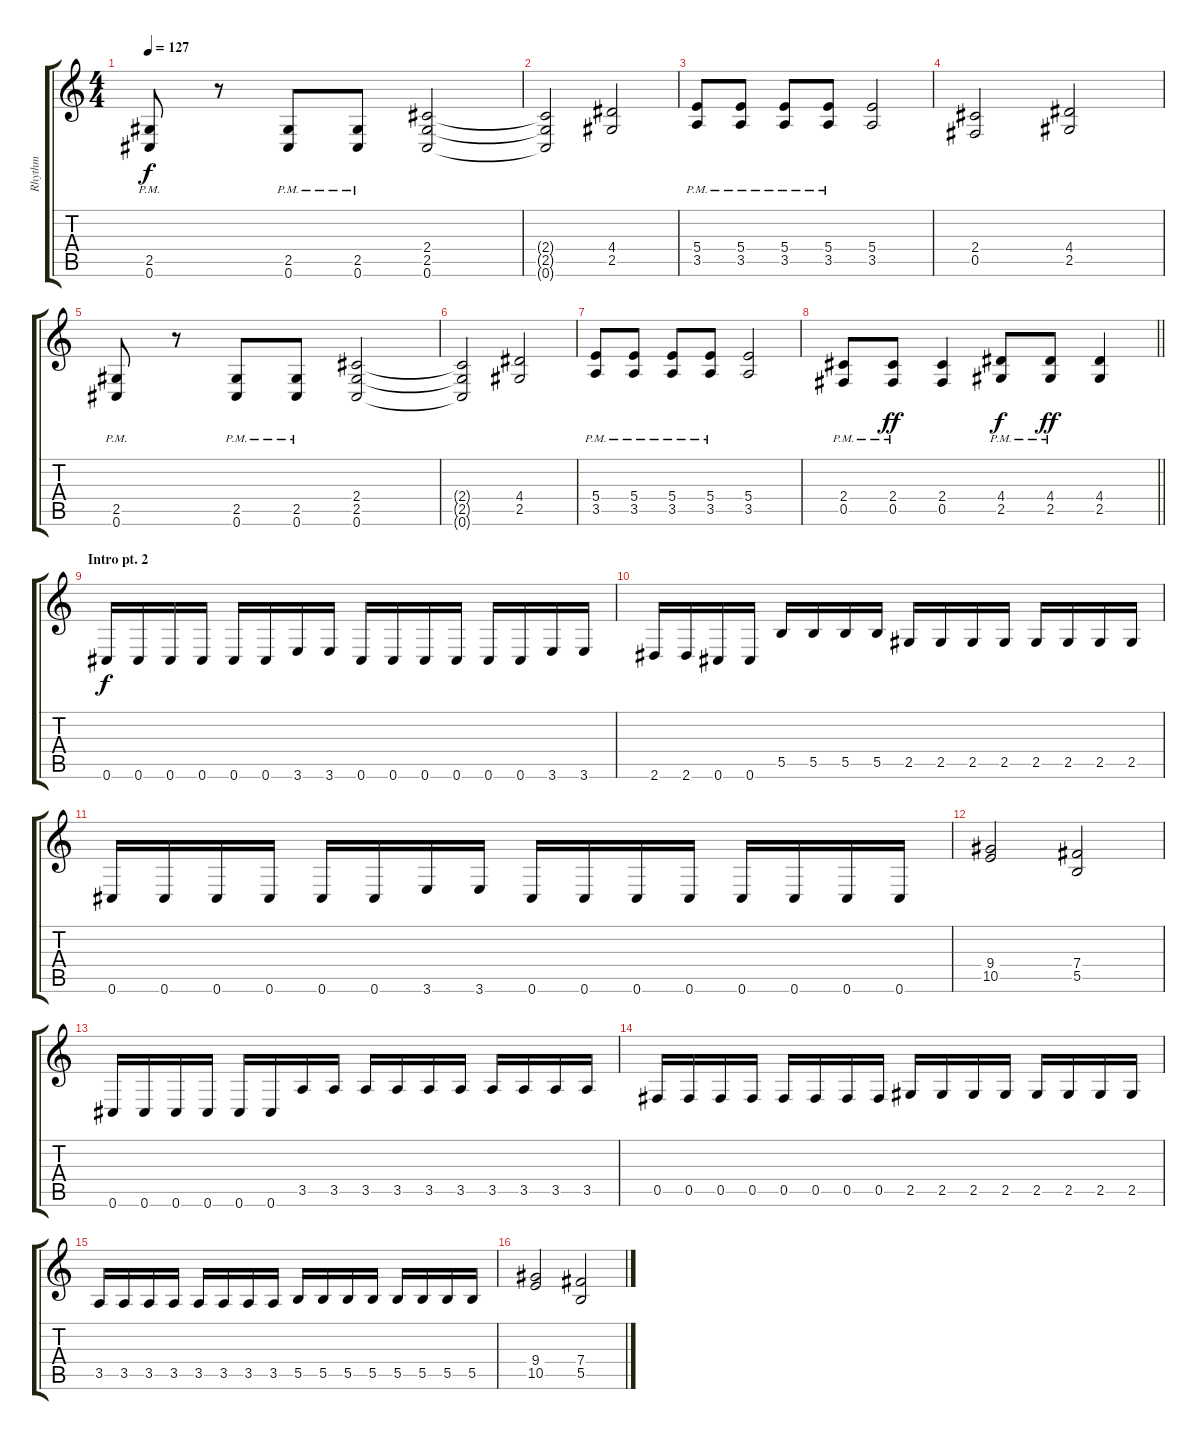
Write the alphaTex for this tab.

\track ("Rhythm" "Rhythm") {instrument distortionguitar}
\staff {score tabs}
\tuning (Db4 Ab3 E3 B2 Gb2 Db2) {hide}
\ts (4 4)
\tempo 127
\clef g2
\ks c
(2.5{pm} 0.6{pm}).8{dy f} r.8 (2.5{pm} 0.6{pm}).8 (2.5{pm} 0.6{pm}).8 (2.4 2.5 0.6).2 |
(2.4{t} 2.5{t} 0.6{t}).2 (4.4 2.5).2 |
(5.4{pm} 3.5{pm}).8 (5.4{pm} 3.5{pm}).8 (5.4{pm} 3.5{pm}).8 (5.4{pm} 3.5{pm}).8 (5.4 3.5).2 |
(2.4 0.5).2 (4.4 2.5).2 |
(2.5{pm} 0.6{pm}).8 r.8 (2.5{pm} 0.6{pm}).8 (2.5{pm} 0.6{pm}).8 (2.4 2.5 0.6).2 |
(2.4{t} 2.5{t} 0.6{t}).2 (4.4 2.5).2 |
(5.4{pm} 3.5{pm}).8 (5.4{pm} 3.5{pm}).8 (5.4{pm} 3.5{pm}).8 (5.4{pm} 3.5{pm}).8 (5.4 3.5).2 |
\barLineRight lightlight
(2.4{pm} 0.5{pm}).8 (2.4{pm} 0.5{pm}).8{dy ff} (2.4 0.5).4 (4.4{pm} 2.5{pm}).8{dy f} (4.4{pm} 2.5{pm}).8{dy ff} (4.4 2.5).4 |
\section ("" "Intro pt. 2")
0.6.16{dy f} 0.6.16 0.6.16 0.6.16 0.6.16 0.6.16 3.6.16 3.6.16 0.6.16 0.6.16 0.6.16 0.6.16 0.6.16 0.6.16 3.6.16 3.6.16 |
2.6.16 2.6.16 0.6.16 0.6.16 5.5.16 5.5.16 5.5.16 5.5.16 2.5.16 2.5.16 2.5.16 2.5.16 2.5.16 2.5.16 2.5.16 2.5.16 |
0.6.16 0.6.16 0.6.16 0.6.16 0.6.16 0.6.16 3.6.16 3.6.16 0.6.16 0.6.16 0.6.16 0.6.16 0.6.16 0.6.16 0.6.16 0.6.16 |
(9.4 10.5).2 (7.4 5.5).2 |
0.6.16 0.6.16 0.6.16 0.6.16 0.6.16 0.6.16 3.5.16 3.5.16 3.5.16 3.5.16 3.5.16 3.5.16 3.5.16 3.5.16 3.5.16 3.5.16 |
0.5.16 0.5.16 0.5.16 0.5.16 0.5.16 0.5.16 0.5.16 0.5.16 2.5.16 2.5.16 2.5.16 2.5.16 2.5.16 2.5.16 2.5.16 2.5.16 |
3.5.16 3.5.16 3.5.16 3.5.16 3.5.16 3.5.16 3.5.16 3.5.16 5.5.16 5.5.16 5.5.16 5.5.16 5.5.16 5.5.16 5.5.16 5.5.16 |
(9.4 10.5).2 (7.4 5.5).2
